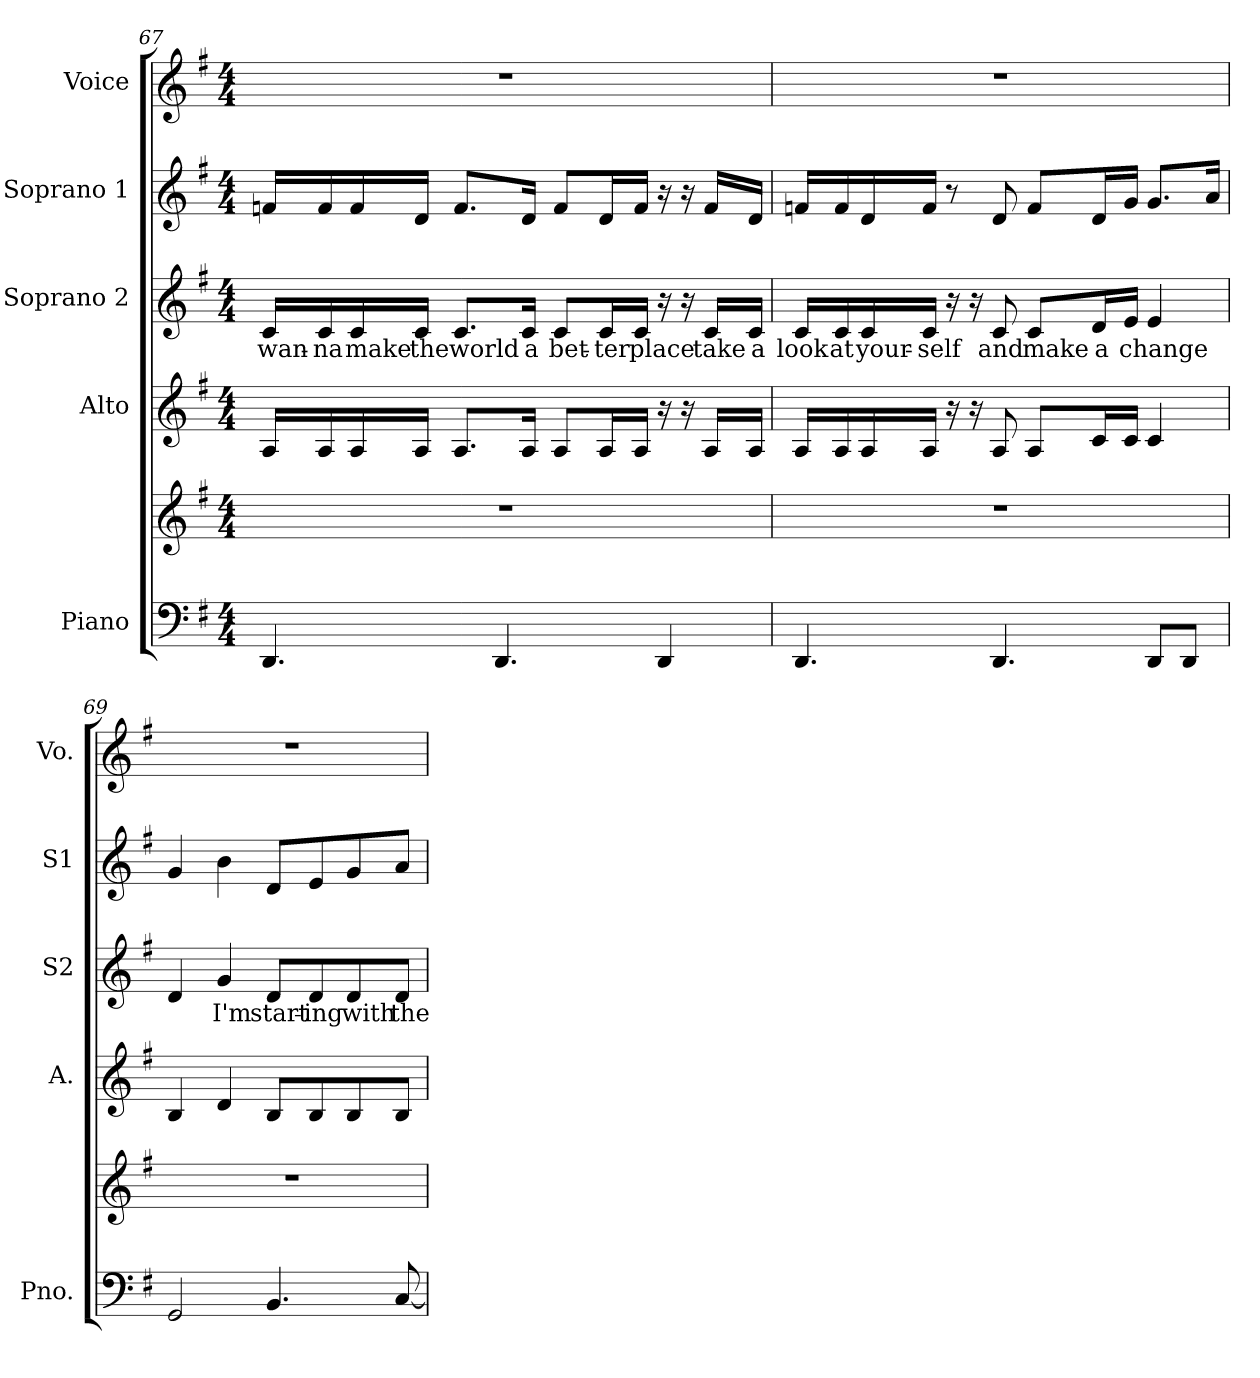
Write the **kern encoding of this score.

**kern	**kern	**kern	**kern	**text	**kern	**kern
*part5	*part5	*part4	*part3	*part3	*part2	*part1
*staff6	*staff5	*staff4	*staff3	*staff3	*staff2	*staff1
*I"Piano	*	*I"Alto	*I"Soprano 2	*	*I"Soprano 1	*I"Voice
*I'Pno.	*	*I'A.	*I'S2	*	*I'S1	*I'Vo.
*clefF4	*clefG2	*clefG2	*clefG2	*	*clefG2	*clefG2
*k[f#]	*k[f#]	*k[f#]	*k[f#]	*	*k[f#]	*k[f#]
*G:	*G:	*G:	*G:	*	*G:	*G:
*M4/4	*M4/4	*M4/4	*M4/4	*	*M4/4	*M4/4
=67	=67	=67	=67	=67	=67	=67
!	!	!	!	!LO:LY:b:color=#000000	!	!
4.DDi/	1r	16Ai/LL	16ci/LL	wan-	16fni/LL	1r
!	!	!	!	!LO:LY:b:color=#000000	!	!
.	.	16Ai/	16ci/	-na	16fi/	.
!	!	!	!	!LO:LY:b:color=#000000	!	!
.	.	16Ai/	16ci/	make	16fi/	.
!	!	!	!	!LO:LY:b:color=#000000	!	!
.	.	16Ai/JJ	16ci/JJ	the	16di/JJ	.
!	!	!	!	!LO:LY:b:color=#000000	!	!
.	.	8.Ai/L	8.ci/L	world	8.fi/L	.
4.DDi/	.	.	.	.	.	.
!	!	!	!	!LO:LY:b:color=#000000	!	!
.	.	16Ai/Jk	16ci/Jk	a	16di/Jk	.
!	!	!	!	!LO:LY:b:color=#000000	!	!
.	.	8Ai/L	8ci/L	bet-	8fi/L	.
!	!	!	!	!LO:LY:b:color=#000000	!	!
.	.	16Ai/L	16ci/L	-ter	16di/L	.
!	!	!	!	!LO:LY:b:color=#000000	!	!
.	.	16Ai/JJ	16ci/JJ	place	16fi/JJ	.
4DDi/	.	16r	16r	.	16r	.
.	.	16r	16r	.	16r	.
!	!	!	!	!LO:LY:b:color=#000000	!	!
.	.	16Ai/LL	16ci/LL	take	16fi/LL	.
!	!	!	!	!LO:LY:b:color=#000000	!	!
.	.	16Ai/JJ	16ci/JJ	a	16di/JJ	.
!!LO:LB:g=z
=68	=68	=68	=68	=68	=68	=68
!	!	!	!	!LO:LY:b:color=#000000	!	!
4.DDi/	1r	16Ai/LL	16ci/LL	look	16fni/LL	1r
!	!	!	!	!LO:LY:b:color=#000000	!	!
.	.	16Ai/	16ci/	at	16fi/	.
!	!	!	!	!LO:LY:b:color=#000000	!	!
.	.	16Ai/	16ci/	your-	16di/	.
!	!	!	!	!LO:LY:b:color=#000000	!	!
.	.	16Ai/JJ	16ci/JJ	-self	16fi/JJ	.
.	.	16r	16r	.	8r	.
.	.	16r	16r	.	.	.
!	!	!	!	!LO:LY:b:color=#000000	!	!
4.DDi/	.	8Ai/	8ci/	and	8di/	.
!	!	!	!	!LO:LY:b:color=#000000	!	!
.	.	8Ai/L	8ci/L	make	8fi/L	.
!	!	!	!	!LO:LY:b:color=#000000	!	!
.	.	16ci/L	16di/L	a	16di/L	.
!	!	!	!	!LO:LY:b:color=#000000	!	!
.	.	16ci/JJ	16ei/JJ	change	16gi/JJ	.
8DDi/L	.	4ci/	4ei/	.	8.gi/L	.
8DDi/J	.	.	.	.	.	.
.	.	.	.	.	16ai/Jk	.
=69	=69	=69	=69	=69	=69	=69
2GGi/	1r	4Bi/	4di/	.	4gi/	1r
!	!	!	!	!LO:LY:b:color=#000000	!	!
.	.	4di/	4gi/	I'm	4bi\	.
!	!	!	!	!LO:LY:b:color=#000000	!	!
4.BBi/	.	8Bi/L	8di/L	start-	8di/L	.
!	!	!	!	!LO:LY:b:color=#000000	!	!
.	.	8Bi/	8di/	-ing	8ei/	.
!	!	!	!	!LO:LY:b:color=#000000	!	!
.	.	8Bi/	8di/	with	8gi/	.
!	!	!	!	!LO:LY:b:color=#000000	!	!
[8Ci/	.	8Bi/J	8di/J	the	8ai/J	.
=	=	=	=	=	=	=
*-	*-	*-	*-	*-	*-	*-
